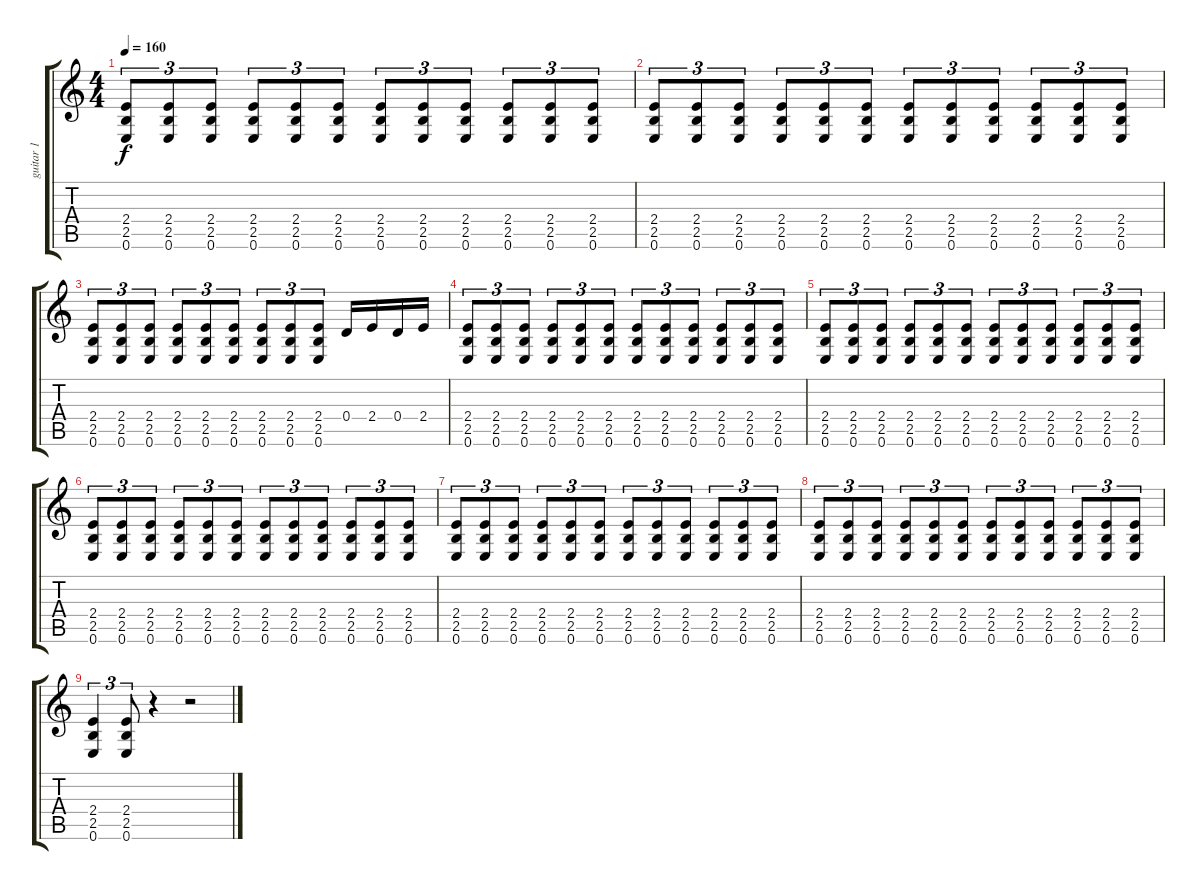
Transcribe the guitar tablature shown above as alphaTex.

\track ("guitar 1" "guitar 1") {instrument distortionguitar}
\staff {score tabs}
\tuning (E4 B3 G3 D3 A2 E2) {hide}
\ts (4 4)
\tempo 160
\clef g2
\ks c
(2.4 2.5 0.6).8{tu (3 2) dy f} (2.4 2.5 0.6).8{tu (3 2)} (2.4 2.5 0.6).8{tu (3 2)} (2.4 2.5 0.6).8{tu (3 2)} (2.4 2.5 0.6).8{tu (3 2)} (2.4 2.5 0.6).8{tu (3 2)} (2.4 2.5 0.6).8{tu (3 2)} (2.4 2.5 0.6).8{tu (3 2)} (2.4 2.5 0.6).8{tu (3 2)} (2.4 2.5 0.6).8{tu (3 2)} (2.4 2.5 0.6).8{tu (3 2)} (2.4 2.5 0.6).8{tu (3 2)} |
(2.4 2.5 0.6).8{tu (3 2)} (2.4 2.5 0.6).8{tu (3 2)} (2.4 2.5 0.6).8{tu (3 2)} (2.4 2.5 0.6).8{tu (3 2)} (2.4 2.5 0.6).8{tu (3 2)} (2.4 2.5 0.6).8{tu (3 2)} (2.4 2.5 0.6).8{tu (3 2)} (2.4 2.5 0.6).8{tu (3 2)} (2.4 2.5 0.6).8{tu (3 2)} (2.4 2.5 0.6).8{tu (3 2)} (2.4 2.5 0.6).8{tu (3 2)} (2.4 2.5 0.6).8{tu (3 2)} |
(2.4 2.5 0.6).8{tu (3 2)} (2.4 2.5 0.6).8{tu (3 2)} (2.4 2.5 0.6).8{tu (3 2)} (2.4 2.5 0.6).8{tu (3 2)} (2.4 2.5 0.6).8{tu (3 2)} (2.4 2.5 0.6).8{tu (3 2)} (2.4 2.5 0.6).8{tu (3 2)} (2.4 2.5 0.6).8{tu (3 2)} (2.4 2.5 0.6).8{tu (3 2)} 0.4.16 2.4.16 0.4.16 2.4.16 |
(2.4 2.5 0.6).8{tu (3 2)} (2.4 2.5 0.6).8{tu (3 2)} (2.4 2.5 0.6).8{tu (3 2)} (2.4 2.5 0.6).8{tu (3 2)} (2.4 2.5 0.6).8{tu (3 2)} (2.4 2.5 0.6).8{tu (3 2)} (2.4 2.5 0.6).8{tu (3 2)} (2.4 2.5 0.6).8{tu (3 2)} (2.4 2.5 0.6).8{tu (3 2)} (2.4 2.5 0.6).8{tu (3 2)} (2.4 2.5 0.6).8{tu (3 2)} (2.4 2.5 0.6).8{tu (3 2)} |
(2.4 2.5 0.6).8{tu (3 2)} (2.4 2.5 0.6).8{tu (3 2)} (2.4 2.5 0.6).8{tu (3 2)} (2.4 2.5 0.6).8{tu (3 2)} (2.4 2.5 0.6).8{tu (3 2)} (2.4 2.5 0.6).8{tu (3 2)} (2.4 2.5 0.6).8{tu (3 2)} (2.4 2.5 0.6).8{tu (3 2)} (2.4 2.5 0.6).8{tu (3 2)} (2.4 2.5 0.6).8{tu (3 2)} (2.4 2.5 0.6).8{tu (3 2)} (2.4 2.5 0.6).8{tu (3 2)} |
(2.4 2.5 0.6).8{tu (3 2)} (2.4 2.5 0.6).8{tu (3 2)} (2.4 2.5 0.6).8{tu (3 2)} (2.4 2.5 0.6).8{tu (3 2)} (2.4 2.5 0.6).8{tu (3 2)} (2.4 2.5 0.6).8{tu (3 2)} (2.4 2.5 0.6).8{tu (3 2)} (2.4 2.5 0.6).8{tu (3 2)} (2.4 2.5 0.6).8{tu (3 2)} (2.4 2.5 0.6).8{tu (3 2)} (2.4 2.5 0.6).8{tu (3 2)} (2.4 2.5 0.6).8{tu (3 2)} |
(2.4 2.5 0.6).8{tu (3 2)} (2.4 2.5 0.6).8{tu (3 2)} (2.4 2.5 0.6).8{tu (3 2)} (2.4 2.5 0.6).8{tu (3 2)} (2.4 2.5 0.6).8{tu (3 2)} (2.4 2.5 0.6).8{tu (3 2)} (2.4 2.5 0.6).8{tu (3 2)} (2.4 2.5 0.6).8{tu (3 2)} (2.4 2.5 0.6).8{tu (3 2)} (2.4 2.5 0.6).8{tu (3 2)} (2.4 2.5 0.6).8{tu (3 2)} (2.4 2.5 0.6).8{tu (3 2)} |
(2.4 2.5 0.6).8{tu (3 2)} (2.4 2.5 0.6).8{tu (3 2)} (2.4 2.5 0.6).8{tu (3 2)} (2.4 2.5 0.6).8{tu (3 2)} (2.4 2.5 0.6).8{tu (3 2)} (2.4 2.5 0.6).8{tu (3 2)} (2.4 2.5 0.6).8{tu (3 2)} (2.4 2.5 0.6).8{tu (3 2)} (2.4 2.5 0.6).8{tu (3 2)} (2.4 2.5 0.6).8{tu (3 2)} (2.4 2.5 0.6).8{tu (3 2)} (2.4 2.5 0.6).8{tu (3 2)} |
(2.4 2.5 0.6).4{tu (3 2)} (2.4 2.5 0.6).8{tu (3 2)} r.4 r.2
